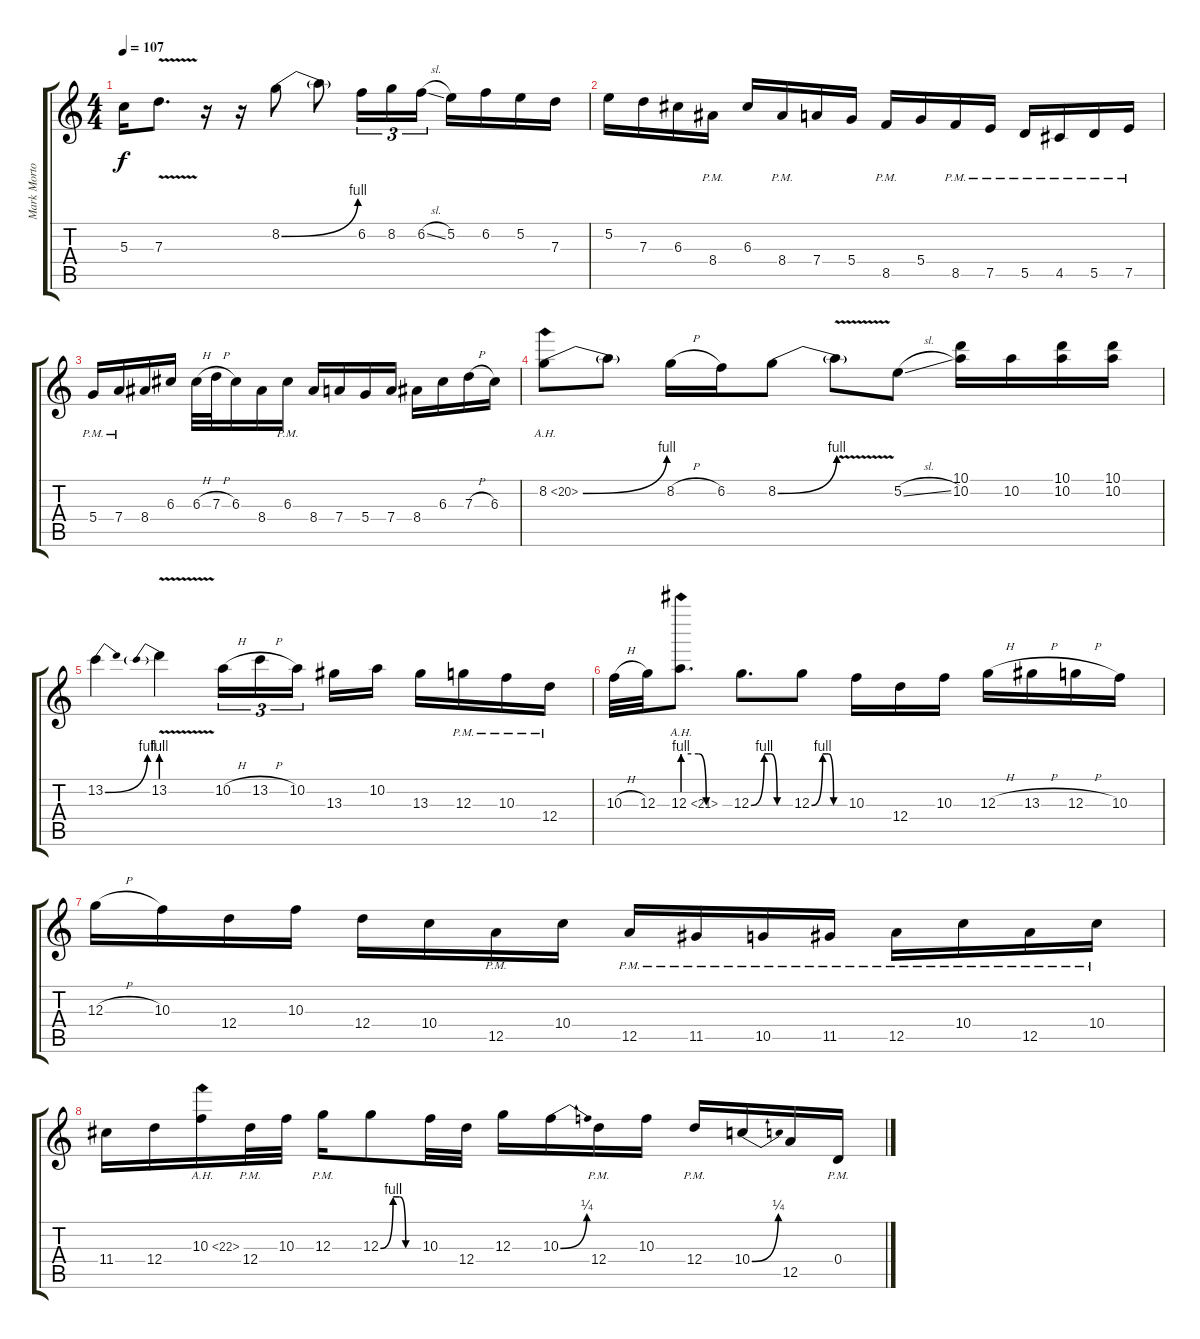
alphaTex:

\track ("Mark Morton" "Mark Morto") {instrument distortionguitar}
\staff {score tabs}
\tuning (E4 B3 G3 D3 A2 D2) {hide}
\ts (4 4)
\tempo 107
\clef g2
\ks c
5.3.16{dy f} 7.3{v}.8{d} r.16 r.16 8.2{be (bend 0 0 60 4)}.8 8.2{t}.8 6.2.16{tu (3 2)} 8.2.16{tu (3 2)} 6.2{sl}.16{tu (3 2)} 5.2.16 6.2.16 5.2.16 7.3.16 |
5.2.16 7.3.16 6.3.16 8.4{pm}.16 6.3.16 8.4{pm}.16 7.4.16 5.4.16 8.5{pm}.16 5.4.16 8.5{pm}.16 7.5{pm}.16 5.5{pm}.16 4.5{pm}.16 5.5{pm}.16 7.5{pm}.16 |
5.4{pm}.16 7.4{pm}.16 8.4.16 6.3.16 6.3{h}.32 7.3{h}.32 6.3.16 8.4.16 6.3{pm}.16 8.4.16 7.4.16 5.4.16 7.4.16 8.4.16 6.3.16 7.3{h}.16 6.3.16 |
8.2{be (bend 0 0 60 4) ah 12}.8 8.2{t}.8 8.2{h}.16 6.2.16 8.2{be (bend 0 0 60 4)}.8 8.2{v t}.8 5.2{sl}.8 (10.1 10.2).16 10.2.16 (10.1 10.2).16 (10.1 10.2).16 |
13.2{be (bend 0 0 60 4)}.4 13.2{be (prebend 0 4 60 4) v}.4 10.2{h}.16{tu (3 2)} 13.2{h}.16{tu (3 2)} 10.2.16{tu (3 2) beam splitsecondary} 13.3.16 10.2.16 13.3.16 12.3{pm}.16 10.3{pm}.16 12.4{pm}.16 |
10.3{h}.32 12.3.32 12.3{be (custom 0 4 20 4 30 0 60 0) ah 9}.8{d} 12.3{be (custom 0 0 20 4 30 4 40 0 60 0)}.8{d} 12.3{be (custom 0 0 20 4 30 4 40 0 60 0)}.8 10.3.16 12.4.16 10.3.16 12.3{h}.16 13.3{h}.16 12.3{h}.16 10.3.16 |
12.3{h}.16 10.3.16 12.4.16 10.3.16 12.4.16 10.4.16 12.5{pm}.16 10.4.16 12.5{pm}.16 11.5{pm}.16 10.5{pm}.16 11.5{pm}.16 12.5{pm}.16 10.4{pm}.16 12.5{pm}.16 10.4{pm}.16 |
11.4.16 12.4.16 10.3{ah 12}.16 12.4{pm}.32 10.3.32 12.3{pm}.16 12.3{be (custom 0 0 20 4 30 4 40 0 60 0)}.8 10.3.32 12.4.32 12.3.16 10.3{be (bend 0 0 60 1)}.16 12.4{pm}.16 10.3.16 12.4{pm}.16 10.4{be (bend 0 0 60 1)}.16 12.5.16 0.4{pm}.16
